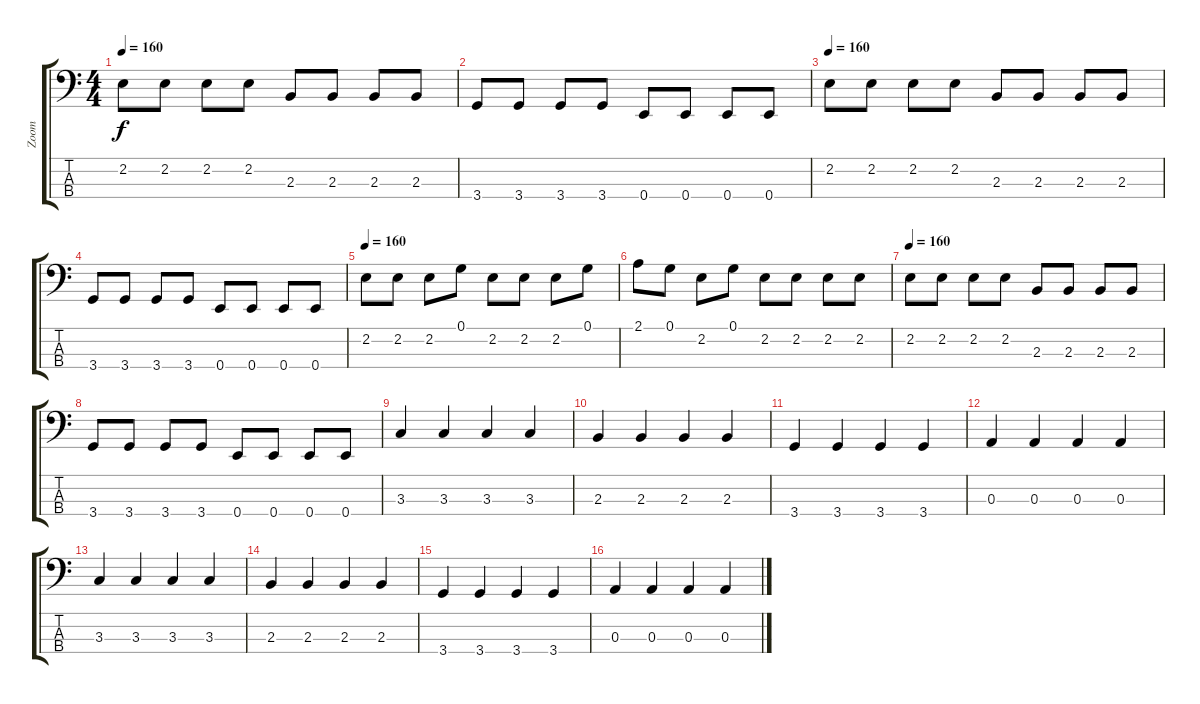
\track ("Zoom" "Zoom") {instrument electricbassfinger}
\staff {score tabs}
\tuning (G2 D2 A1 E1) {hide}
\ts (4 4)
\tempo 160
\clef f4
\ks c
2.2.8{dy f} 2.2.8 2.2.8 2.2.8 2.3.8 2.3.8 2.3.8 2.3.8 |
3.4.8 3.4.8 3.4.8 3.4.8 0.4.8 0.4.8 0.4.8 0.4.8 |
\tempo 160
2.2.8 2.2.8 2.2.8 2.2.8 2.3.8 2.3.8 2.3.8 2.3.8 |
3.4.8 3.4.8 3.4.8 3.4.8 0.4.8 0.4.8 0.4.8 0.4.8 |
\tempo 160
2.2.8 2.2.8 2.2.8 0.1.8 2.2.8 2.2.8 2.2.8 0.1.8 |
2.1.8 0.1.8 2.2.8 0.1.8 2.2.8 2.2.8 2.2.8 2.2.8 |
\tempo 160
2.2.8 2.2.8 2.2.8 2.2.8 2.3.8 2.3.8 2.3.8 2.3.8 |
3.4.8 3.4.8 3.4.8 3.4.8 0.4.8 0.4.8 0.4.8 0.4.8 |
3.3.4 3.3.4 3.3.4 3.3.4 |
2.3.4 2.3.4 2.3.4 2.3.4 |
3.4.4 3.4.4 3.4.4 3.4.4 |
0.3.4 0.3.4 0.3.4 0.3.4 |
3.3.4 3.3.4 3.3.4 3.3.4 |
2.3.4 2.3.4 2.3.4 2.3.4 |
3.4.4 3.4.4 3.4.4 3.4.4 |
0.3.4 0.3.4 0.3.4 0.3.4
